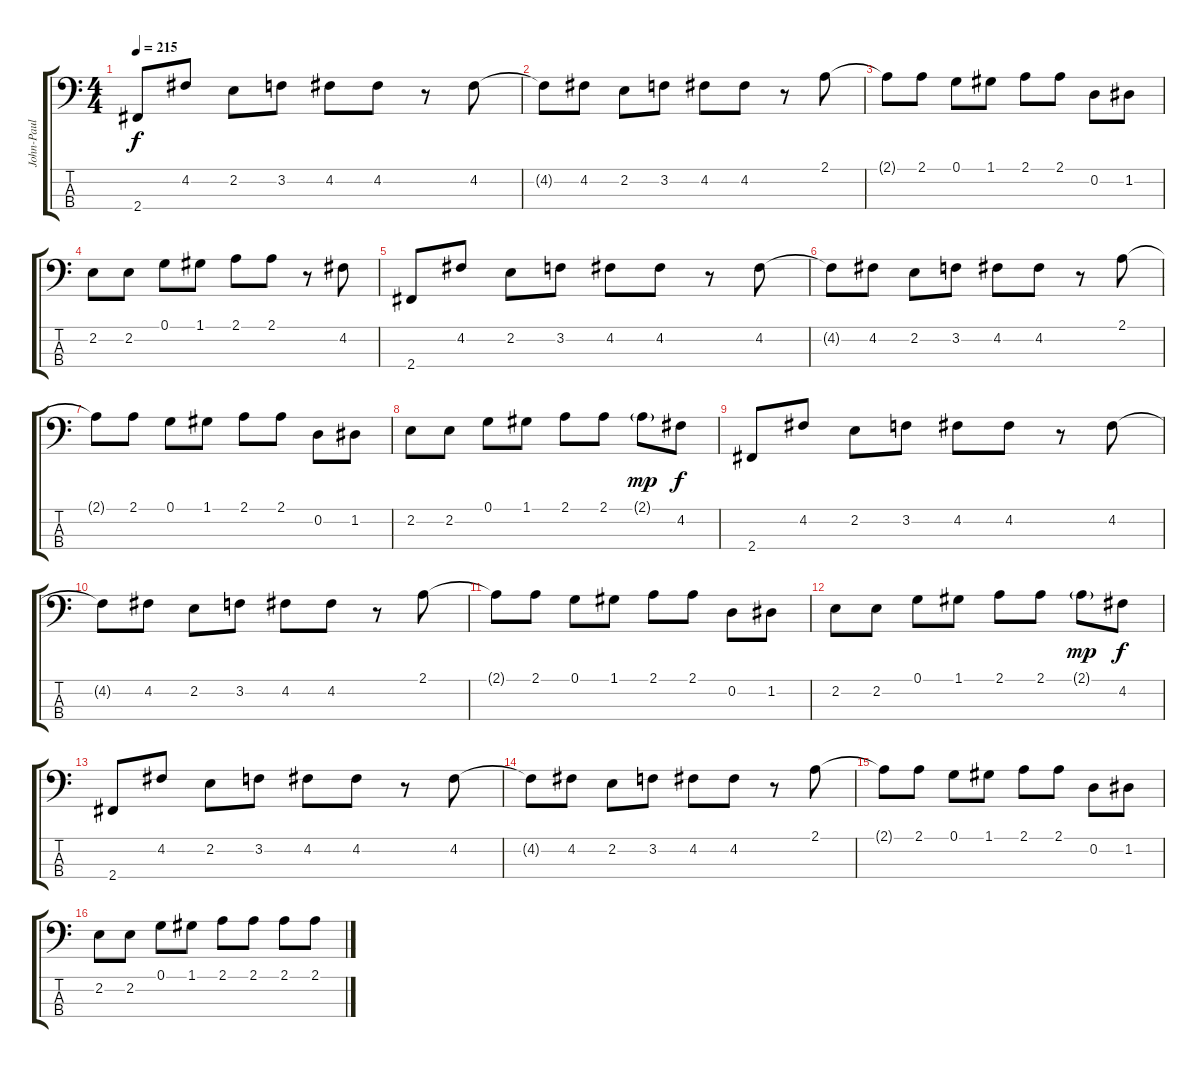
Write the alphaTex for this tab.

\track ("John-Paul Jones" "John-Paul ") {instrument electricbassfinger}
\staff {score tabs}
\tuning (G2 D2 A1 E1) {hide}
\ts (4 4)
\tempo 215
\clef f4
\ks c
2.4{t}.8{dy f} 4.2.8 2.2.8 3.2.8 4.2.8 4.2.8 r.8 4.2.8 |
4.2{t}.8 4.2.8 2.2.8 3.2.8 4.2.8 4.2.8 r.8 2.1.8 |
2.1{t}.8 2.1.8 0.1.8 1.1.8 2.1.8 2.1.8 0.2.8 1.2.8 |
2.2.8 2.2.8 0.1.8 1.1.8 2.1.8 2.1.8 r.8 4.2.8 |
2.4.8 4.2.8 2.2.8 3.2.8 4.2.8 4.2.8 r.8 4.2.8 |
4.2{t}.8 4.2.8 2.2.8 3.2.8 4.2.8 4.2.8 r.8 2.1.8 |
2.1{t}.8 2.1.8 0.1.8 1.1.8 2.1.8 2.1.8 0.2.8 1.2.8 |
2.2.8 2.2.8 0.1.8 1.1.8 2.1.8 2.1.8 2.1{g}.8{dy mp} 4.2.8{dy f} |
2.4.8 4.2.8 2.2.8 3.2.8 4.2.8 4.2.8 r.8 4.2.8 |
4.2{t}.8 4.2.8 2.2.8 3.2.8 4.2.8 4.2.8 r.8 2.1.8 |
2.1{t}.8 2.1.8 0.1.8 1.1.8 2.1.8 2.1.8 0.2.8 1.2.8 |
2.2.8 2.2.8 0.1.8 1.1.8 2.1.8 2.1.8 2.1{g}.8{dy mp} 4.2.8{dy f} |
2.4.8 4.2.8 2.2.8 3.2.8 4.2.8 4.2.8 r.8 4.2.8 |
4.2{t}.8 4.2.8 2.2.8 3.2.8 4.2.8 4.2.8 r.8 2.1.8 |
2.1{t}.8 2.1.8 0.1.8 1.1.8 2.1.8 2.1.8 0.2.8 1.2.8 |
2.2.8 2.2.8 0.1.8 1.1.8 2.1.8 2.1.8 2.1.8 2.1.8
